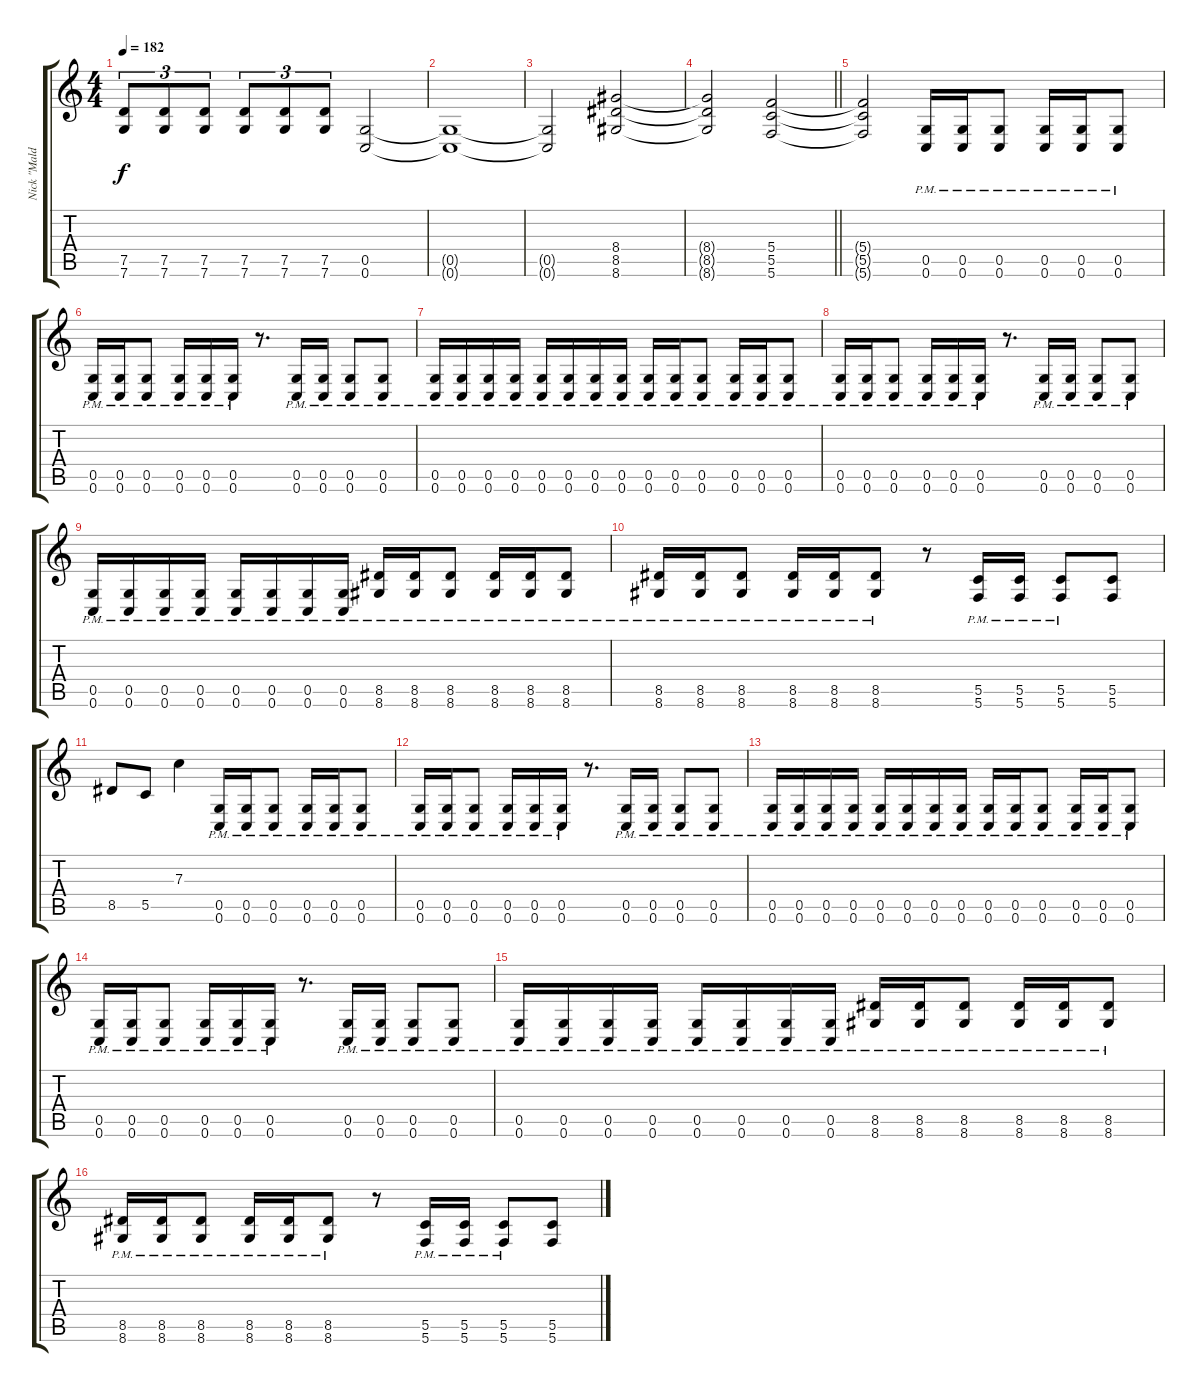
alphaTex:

\track ("Nick \"Maldy\" Maldonado" "Nick \"Mald") {instrument overdrivenguitar}
\staff {score tabs}
\tuning (D4 A3 F3 C3 G2 C2) {hide}
\ts (4 4)
\tempo 182
\clef g2
\ks c
(7.5 7.6).8{tu (3 2) dy f} (7.5 7.6).8{tu (3 2)} (7.5 7.6).8{tu (3 2)} (7.5 7.6).8{tu (3 2)} (7.5 7.6).8{tu (3 2)} (7.5 7.6).8{tu (3 2)} (0.5 0.6).2 |
(0.5{t} 0.6{t}).1 |
(0.5{t} 0.6{t}).2 (8.4 8.5 8.6).2 |
\barLineRight lightlight
(8.4{t} 8.5{t} 8.6{t}).2 (5.4 5.5 5.6).2 |
(5.4{t} 5.5{t} 5.6{t}).2 (0.5{pm} 0.6{pm}).16 (0.5{pm} 0.6{pm}).16 (0.5{pm} 0.6{pm}).8 (0.5{pm} 0.6{pm}).16 (0.5{pm} 0.6{pm}).16 (0.5{pm} 0.6{pm}).8 |
(0.5{pm} 0.6{pm}).16 (0.5{pm} 0.6{pm}).16 (0.5{pm} 0.6{pm}).8 (0.5{pm} 0.6{pm}).16 (0.5{pm} 0.6{pm}).16 (0.5{pm} 0.6{pm}).16 r.8{d} (0.5{pm} 0.6{pm}).16 (0.5{pm} 0.6{pm}).16 (0.5{pm} 0.6{pm}).8 (0.5{pm} 0.6{pm}).8 |
(0.5{pm} 0.6{pm}).16 (0.5{pm} 0.6{pm}).16 (0.5{pm} 0.6{pm}).16 (0.5{pm} 0.6{pm}).16 (0.5{pm} 0.6{pm}).16 (0.5{pm} 0.6{pm}).16 (0.5{pm} 0.6{pm}).16 (0.5{pm} 0.6{pm}).16 (0.5{pm} 0.6{pm}).16 (0.5{pm} 0.6{pm}).16 (0.5{pm} 0.6{pm}).8 (0.5{pm} 0.6{pm}).16 (0.5{pm} 0.6{pm}).16 (0.5{pm} 0.6{pm}).8 |
(0.5{pm} 0.6{pm}).16 (0.5{pm} 0.6{pm}).16 (0.5{pm} 0.6{pm}).8 (0.5{pm} 0.6{pm}).16 (0.5{pm} 0.6{pm}).16 (0.5{pm} 0.6{pm}).16 r.8{d} (0.5{pm} 0.6{pm}).16 (0.5{pm} 0.6{pm}).16 (0.5{pm} 0.6{pm}).8 (0.5{pm} 0.6{pm}).8 |
(0.5{pm} 0.6{pm}).16 (0.5{pm} 0.6{pm}).16 (0.5{pm} 0.6{pm}).16 (0.5{pm} 0.6{pm}).16 (0.5{pm} 0.6{pm}).16 (0.5{pm} 0.6{pm}).16 (0.5{pm} 0.6{pm}).16 (0.5{pm} 0.6{pm}).16 (8.5{pm} 8.6{pm}).16 (8.5{pm} 8.6{pm}).16 (8.5{pm} 8.6{pm}).8 (8.5{pm} 8.6{pm}).16 (8.5{pm} 8.6{pm}).16 (8.5{pm} 8.6{pm}).8 |
(8.5{pm} 8.6{pm}).16 (8.5{pm} 8.6{pm}).16 (8.5{pm} 8.6{pm}).8 (8.5{pm} 8.6{pm}).16 (8.5{pm} 8.6{pm}).16 (8.5{pm} 8.6{pm}).8 r.8 (5.5{pm} 5.6{pm}).16 (5.5{pm} 5.6{pm}).16 (5.5{pm} 5.6{pm}).8 (5.5 5.6).8 |
8.5.8 5.5.8 7.3.4 (0.5{pm} 0.6{pm}).16 (0.5{pm} 0.6{pm}).16 (0.5{pm} 0.6{pm}).8 (0.5{pm} 0.6{pm}).16 (0.5{pm} 0.6{pm}).16 (0.5{pm} 0.6{pm}).8 |
(0.5{pm} 0.6{pm}).16 (0.5{pm} 0.6{pm}).16 (0.5{pm} 0.6{pm}).8 (0.5{pm} 0.6{pm}).16 (0.5{pm} 0.6{pm}).16 (0.5{pm} 0.6{pm}).16 r.8{d} (0.5{pm} 0.6{pm}).16 (0.5{pm} 0.6{pm}).16 (0.5{pm} 0.6{pm}).8 (0.5{pm} 0.6{pm}).8 |
(0.5{pm} 0.6{pm}).16 (0.5{pm} 0.6{pm}).16 (0.5{pm} 0.6{pm}).16 (0.5{pm} 0.6{pm}).16 (0.5{pm} 0.6{pm}).16 (0.5{pm} 0.6{pm}).16 (0.5{pm} 0.6{pm}).16 (0.5{pm} 0.6{pm}).16 (0.5{pm} 0.6{pm}).16 (0.5{pm} 0.6{pm}).16 (0.5{pm} 0.6{pm}).8 (0.5{pm} 0.6{pm}).16 (0.5{pm} 0.6{pm}).16 (0.5{pm} 0.6{pm}).8 |
(0.5{pm} 0.6{pm}).16 (0.5{pm} 0.6{pm}).16 (0.5{pm} 0.6{pm}).8 (0.5{pm} 0.6{pm}).16 (0.5{pm} 0.6{pm}).16 (0.5{pm} 0.6{pm}).16 r.8{d} (0.5{pm} 0.6{pm}).16 (0.5{pm} 0.6{pm}).16 (0.5{pm} 0.6{pm}).8 (0.5{pm} 0.6{pm}).8 |
(0.5{pm} 0.6{pm}).16 (0.5{pm} 0.6{pm}).16 (0.5{pm} 0.6{pm}).16 (0.5{pm} 0.6{pm}).16 (0.5{pm} 0.6{pm}).16 (0.5{pm} 0.6{pm}).16 (0.5{pm} 0.6{pm}).16 (0.5{pm} 0.6{pm}).16 (8.5{pm} 8.6{pm}).16 (8.5{pm} 8.6{pm}).16 (8.5{pm} 8.6{pm}).8 (8.5{pm} 8.6{pm}).16 (8.5{pm} 8.6{pm}).16 (8.5{pm} 8.6{pm}).8 |
(8.5{pm} 8.6{pm}).16 (8.5{pm} 8.6{pm}).16 (8.5{pm} 8.6{pm}).8 (8.5{pm} 8.6{pm}).16 (8.5{pm} 8.6{pm}).16 (8.5{pm} 8.6{pm}).8 r.8 (5.5{pm} 5.6{pm}).16 (5.5{pm} 5.6{pm}).16 (5.5{pm} 5.6{pm}).8 (5.5 5.6).8
